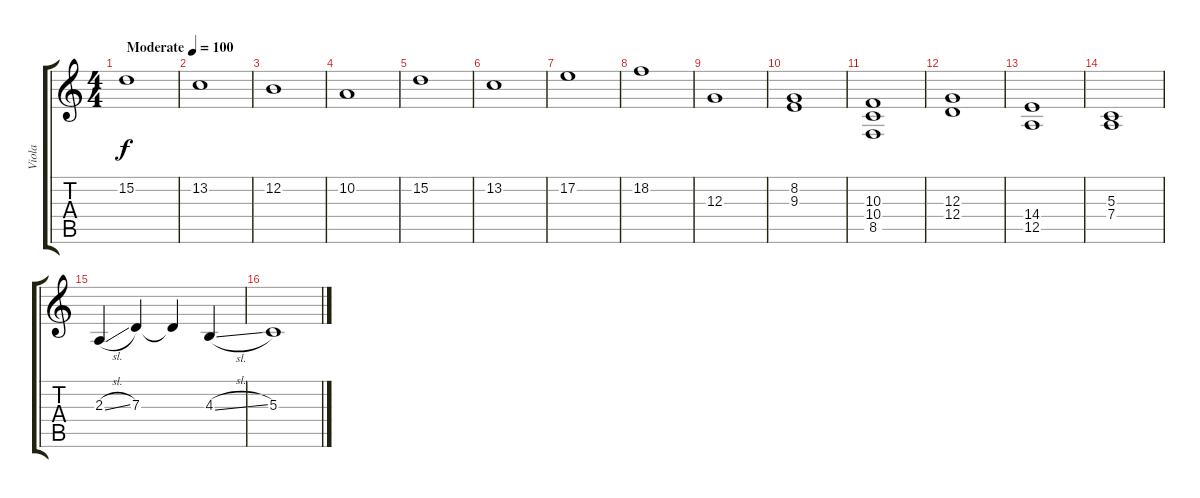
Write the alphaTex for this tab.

\track ("Viola" "Viola") {instrument viola}
\staff {score tabs}
\tuning (E4 B3 G3 D3 A2 E2) {hide}
\ts (4 4)
\tempo (100 "Moderate")
\clef g2
\ks c
15.2.1{dy f instrument viola} |
13.2.1 |
12.2.1 |
10.2.1 |
15.2.1 |
13.2.1 |
17.2.1 |
18.2.1 |
12.3.1 |
(8.2 9.3).1 |
(10.3 10.4 8.5).1 |
(12.3 12.4).1 |
(14.4 12.5).1 |
(5.3 7.4).1 |
2.3{sl}.4 7.3.4 7.3{t}.4 4.3{sl}.4 |
5.3.1
